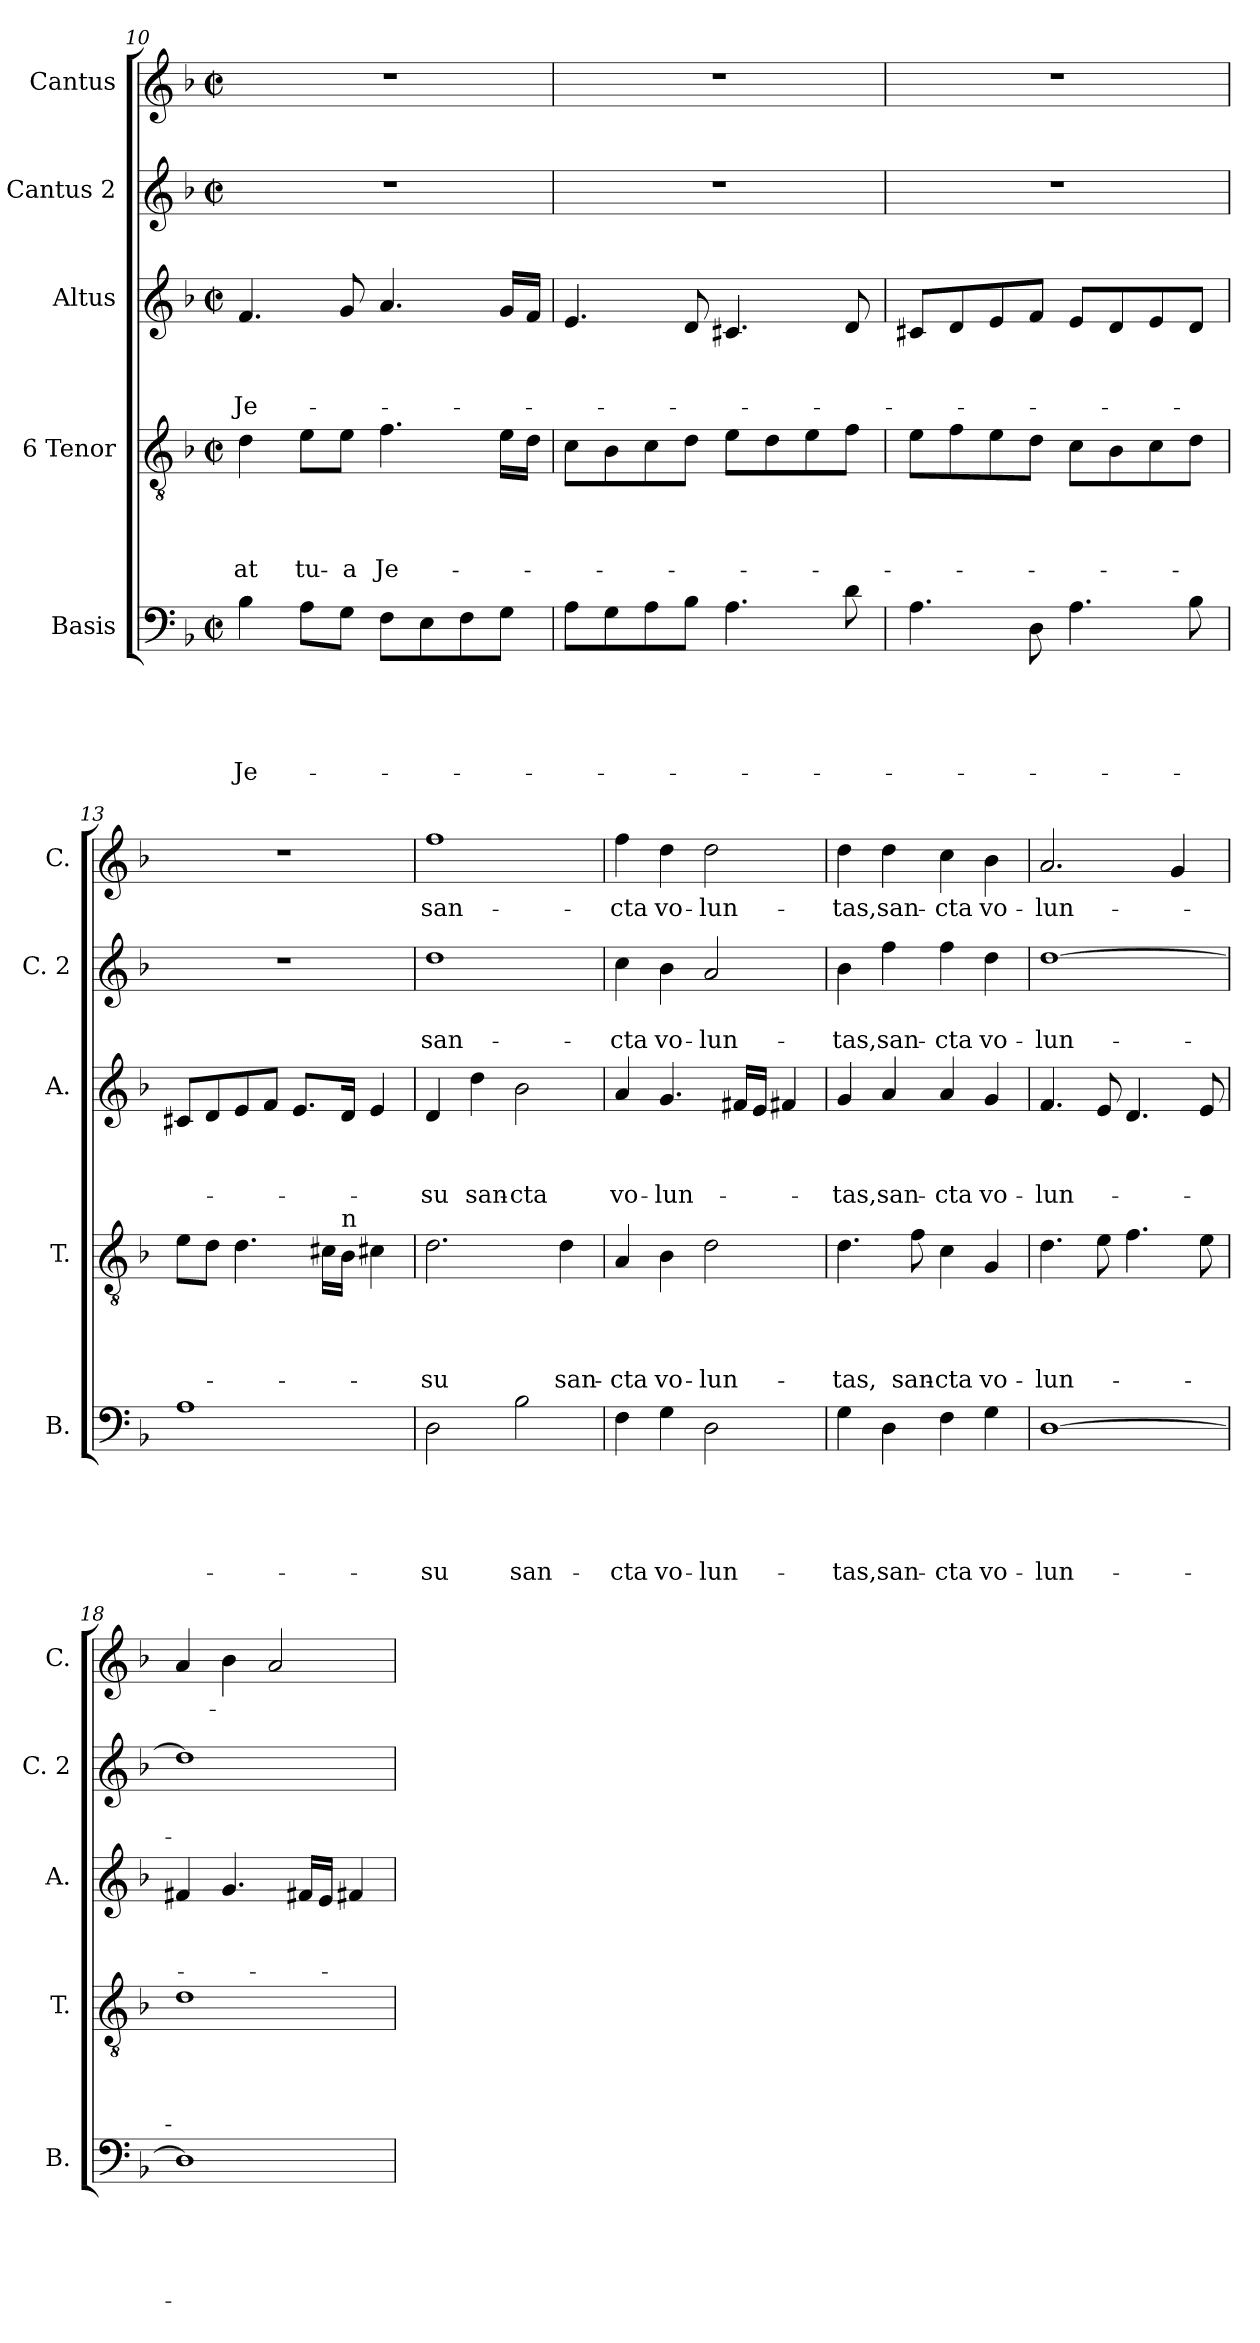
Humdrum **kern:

**kern	**text	**text	**text	**text	**text	**kern	**text	**text	**text	**text	**kern	**text	**text	**text	**kern	**text	**text	**kern	**text
*part5	*part5	*part5	*part5	*part5	*part5	*part4	*part4	*part4	*part4	*part4	*part3	*part3	*part3	*part3	*part2	*part2	*part2	*part1	*part1
*staff5	*staff5	*staff5	*staff5	*staff5	*staff5	*staff4	*staff4	*staff4	*staff4	*staff4	*staff3	*staff3	*staff3	*staff3	*staff2	*staff2	*staff2	*staff1	*staff1
*I"Basis	*	*	*	*	*	*I"6 Tenor	*	*	*	*	*I"Altus	*	*	*	*I"Cantus 2	*	*	*I"Cantus	*
*I'B.	*	*	*	*	*	*I'T.	*	*	*	*	*I'A.	*	*	*	*I'C. 2	*	*	*I'C.	*
*clefF4	*	*	*	*	*	*clefGv2	*	*	*	*	*clefG2	*	*	*	*clefG2	*	*	*clefG2	*
*k[b-]	*	*	*	*	*	*k[b-]	*	*	*	*	*k[b-]	*	*	*	*k[b-]	*	*	*k[b-]	*
*F:	*	*	*	*	*	*F:	*	*	*	*	*F:	*	*	*	*F:	*	*	*F:	*
*M2/2	*	*	*	*	*	*M2/2	*	*	*	*	*M2/2	*	*	*	*M2/2	*	*	*M2/2	*
*met(c|)	*	*	*	*	*	*met(c|)	*	*	*	*	*met(c|)	*	*	*	*met(c|)	*	*	*met(c|)	*
=10	=10	=10	=10	=10	=10	=10	=10	=10	=10	=10	=10	=10	=10	=10	=10	=10	=10	=10	=10
!	!	!	!	!	!LO:LY:b	!	!	!	!	!LO:LY:b	!	!	!	!LO:LY:b	!	!	!	!	!
4B-\	.	.	.	.	Je-	4d\	.	.	.	-at	4.f/	.	.	Je-	1r	.	.	1r	.
!	!	!	!	!	!	!	!	!	!	!LO:LY:b	!	!	!	!	!	!	!	!	!
8A\L	.	.	.	.	.	8e\L	.	.	.	tu-	.	.	.	.	.	.	.	.	.
!	!	!	!	!	!	!	!	!	!	!LO:LY:b	!	!	!	!	!	!	!	!	!
8G\J	.	.	.	.	.	8e\J	.	.	.	-a	8g/	.	.	.	.	.	.	.	.
!	!	!	!	!	!	!	!	!	!	!LO:LY:b	!	!	!	!	!	!	!	!	!
8F\L	.	.	.	.	.	4.f\	.	.	.	Je-	4.a/	.	.	.	.	.	.	.	.
8E\	.	.	.	.	.	.	.	.	.	.	.	.	.	.	.	.	.	.	.
8F\	.	.	.	.	.	.	.	.	.	.	.	.	.	.	.	.	.	.	.
8G\J	.	.	.	.	.	16e\LL	.	.	.	.	16g/LL	.	.	.	.	.	.	.	.
.	.	.	.	.	.	16d\JJ	.	.	.	.	16f/JJ	.	.	.	.	.	.	.	.
!!LO:LB:g=z
=11	=11	=11	=11	=11	=11	=11	=11	=11	=11	=11	=11	=11	=11	=11	=11	=11	=11	=11	=11
8A\L	.	.	.	.	.	8c\L	.	.	.	.	4.e/	.	.	.	1r	.	.	1r	.
8G\	.	.	.	.	.	8B-\	.	.	.	.	.	.	.	.	.	.	.	.	.
8A\	.	.	.	.	.	8c\	.	.	.	.	.	.	.	.	.	.	.	.	.
8B-\J	.	.	.	.	.	8d\J	.	.	.	.	8d/	.	.	.	.	.	.	.	.
4.A\	.	.	.	.	.	8e\L	.	.	.	.	4.c#X/	.	.	.	.	.	.	.	.
.	.	.	.	.	.	8d\	.	.	.	.	.	.	.	.	.	.	.	.	.
.	.	.	.	.	.	8e\	.	.	.	.	.	.	.	.	.	.	.	.	.
8d\	.	.	.	.	.	8f\J	.	.	.	.	8d/	.	.	.	.	.	.	.	.
=12	=12	=12	=12	=12	=12	=12	=12	=12	=12	=12	=12	=12	=12	=12	=12	=12	=12	=12	=12
4.A\	.	.	.	.	.	8e\L	.	.	.	.	8c#X/L	.	.	.	1r	.	.	1r	.
.	.	.	.	.	.	8f\	.	.	.	.	8d/	.	.	.	.	.	.	.	.
.	.	.	.	.	.	8e\	.	.	.	.	8e/	.	.	.	.	.	.	.	.
8D\	.	.	.	.	.	8d\J	.	.	.	.	8f/J	.	.	.	.	.	.	.	.
4.A\	.	.	.	.	.	8c\L	.	.	.	.	8e/L	.	.	.	.	.	.	.	.
.	.	.	.	.	.	8B-\	.	.	.	.	8d/	.	.	.	.	.	.	.	.
.	.	.	.	.	.	8c\	.	.	.	.	8e/	.	.	.	.	.	.	.	.
8B-\	.	.	.	.	.	8d\J	.	.	.	.	8d/J	.	.	.	.	.	.	.	.
=13	=13	=13	=13	=13	=13	=13	=13	=13	=13	=13	=13	=13	=13	=13	=13	=13	=13	=13	=13
1A	.	.	.	.	.	8e\L	.	.	.	.	8c#X/L	.	.	.	1r	.	.	1r	.
.	.	.	.	.	.	8d\J	.	.	.	.	8d/	.	.	.	.	.	.	.	.
.	.	.	.	.	.	4.d\	.	.	.	.	8e/	.	.	.	.	.	.	.	.
.	.	.	.	.	.	.	.	.	.	.	8f/J	.	.	.	.	.	.	.	.
.	.	.	.	.	.	.	.	.	.	.	8.e/L	.	.	.	.	.	.	.	.
.	.	.	.	.	.	16c#X\LL	.	.	.	.	.	.	.	.	.	.	.	.	.
!	!	!	!	!	!	!LO:TX:a:t=n	!	!	!	!	!	!	!	!	!	!	!	!	!
.	.	.	.	.	.	16B-\JJ	.	.	.	.	16d/Jk	.	.	.	.	.	.	.	.
.	.	.	.	.	.	4c#X\	.	.	.	.	4e/	.	.	.	.	.	.	.	.
=14	=14	=14	=14	=14	=14	=14	=14	=14	=14	=14	=14	=14	=14	=14	=14	=14	=14	=14	=14
!	!	!	!	!	!LO:LY:b	!	!	!	!	!LO:LY:b	!	!	!	!LO:LY:b	!	!	!LO:LY:b	!	!LO:LY:b
2D\	.	.	.	.	-su	2.d\	.	.	.	-su	4d/	.	.	-su	1dd	.	san-	1ff	san-
!	!	!	!	!	!	!	!	!	!	!	!	!	!	!LO:LY:b	!	!	!	!	!
.	.	.	.	.	.	.	.	.	.	.	4dd\	.	.	san-	.	.	.	.	.
!	!	!	!	!	!LO:LY:b	!	!	!	!	!	!	!	!	!LO:LY:b	!	!	!	!	!
2B-\	.	.	.	.	san-	.	.	.	.	.	2b-\	.	.	-cta	.	.	.	.	.
!	!	!	!	!	!	!	!	!	!	!LO:LY:b	!	!	!	!	!	!	!	!	!
.	.	.	.	.	.	4d\	.	.	.	san-	.	.	.	.	.	.	.	.	.
=15	=15	=15	=15	=15	=15	=15	=15	=15	=15	=15	=15	=15	=15	=15	=15	=15	=15	=15	=15
!	!	!	!	!	!LO:LY:b	!	!	!	!	!LO:LY:b	!	!	!	!LO:LY:b	!	!	!LO:LY:b	!	!LO:LY:b
4F\	.	.	.	.	-cta	4A/	.	.	.	-cta	4a/	.	.	vo-	4cc\	.	-cta	4ff\	-cta
!	!	!	!	!	!LO:LY:b	!	!	!	!	!LO:LY:b	!	!	!	!LO:LY:b	!	!	!LO:LY:b	!	!LO:LY:b
4G\	.	.	.	.	vo-	4B-\	.	.	.	vo-	4.g/	.	.	-lun-	4b-\	.	vo-	4dd\	vo-
!	!	!	!	!	!LO:LY:b	!	!	!	!	!LO:LY:b	!	!	!	!	!	!	!LO:LY:b	!	!LO:LY:b
2D\	.	.	.	.	-lun-	2d\	.	.	.	-lun-	.	.	.	.	2a/	.	-lun-	2dd\	-lun-
.	.	.	.	.	.	.	.	.	.	.	16f#X/LL	.	.	.	.	.	.	.	.
.	.	.	.	.	.	.	.	.	.	.	16e/JJ	.	.	.	.	.	.	.	.
.	.	.	.	.	.	.	.	.	.	.	4f#X/	.	.	.	.	.	.	.	.
!!LO:PB:g=z
=16	=16	=16	=16	=16	=16	=16	=16	=16	=16	=16	=16	=16	=16	=16	=16	=16	=16	=16	=16
!	!	!	!	!	!LO:LY:b	!	!	!	!	!LO:LY:b	!	!	!	!LO:LY:b	!	!	!LO:LY:b	!	!LO:LY:b
4G\	.	.	.	.	-tas,	4.d\	.	.	.	-tas,	4g/	.	.	-tas,	4b-\	.	-tas,	4dd\	-tas,
!	!	!	!	!	!LO:LY:b	!	!	!	!	!	!	!	!	!LO:LY:b	!	!	!LO:LY:b	!	!LO:LY:b
4D\	.	.	.	.	san-	.	.	.	.	.	4a/	.	.	san-	4ff\	.	san-	4dd\	san-
!	!	!	!	!	!	!	!	!	!	!LO:LY:b	!	!	!	!	!	!	!	!	!
.	.	.	.	.	.	8f\	.	.	.	san-	.	.	.	.	.	.	.	.	.
!	!	!	!	!	!LO:LY:b	!	!	!	!	!LO:LY:b	!	!	!	!LO:LY:b	!	!	!LO:LY:b	!	!LO:LY:b
4F\	.	.	.	.	-cta	4c\	.	.	.	-cta	4a/	.	.	-cta	4ff\	.	-cta	4cc\	-cta
!	!	!	!	!	!LO:LY:b	!	!	!	!	!LO:LY:b	!	!	!	!LO:LY:b	!	!	!LO:LY:b	!	!LO:LY:b
4G\	.	.	.	.	vo-	4G/	.	.	.	vo-	4g/	.	.	vo-	4dd\	.	vo-	4b-\	vo-
=17	=17	=17	=17	=17	=17	=17	=17	=17	=17	=17	=17	=17	=17	=17	=17	=17	=17	=17	=17
!	!	!	!	!	!LO:LY:b	!	!	!	!	!LO:LY:b	!	!	!	!LO:LY:b	!	!	!LO:LY:b	!	!LO:LY:b
[>1D	.	.	.	.	-lun-	4.d\	.	.	.	-lun-	4.f/	.	.	-lun-	[>1dd	.	-lun-	2.a/	-lun-
.	.	.	.	.	.	8e\	.	.	.	.	8e/	.	.	.	.	.	.	.	.
.	.	.	.	.	.	4.f\	.	.	.	.	4.d/	.	.	.	.	.	.	.	.
.	.	.	.	.	.	.	.	.	.	.	.	.	.	.	.	.	.	4g/	.
.	.	.	.	.	.	8e\	.	.	.	.	8e/	.	.	.	.	.	.	.	.
=18	=18	=18	=18	=18	=18	=18	=18	=18	=18	=18	=18	=18	=18	=18	=18	=18	=18	=18	=18
1D]	.	.	.	.	.	1d	.	.	.	.	4f#X/	.	.	.	1dd]	.	.	4a/	.
.	.	.	.	.	.	.	.	.	.	.	4.g/	.	.	.	.	.	.	4b-\	.
.	.	.	.	.	.	.	.	.	.	.	.	.	.	.	.	.	.	2a/	.
.	.	.	.	.	.	.	.	.	.	.	16f#X/LL	.	.	.	.	.	.	.	.
.	.	.	.	.	.	.	.	.	.	.	16e/JJ	.	.	.	.	.	.	.	.
.	.	.	.	.	.	.	.	.	.	.	4f#X/	.	.	.	.	.	.	.	.
=	=	=	=	=	=	=	=	=	=	=	=	=	=	=	=	=	=	=	=
*-	*-	*-	*-	*-	*-	*-	*-	*-	*-	*-	*-	*-	*-	*-	*-	*-	*-	*-	*-
